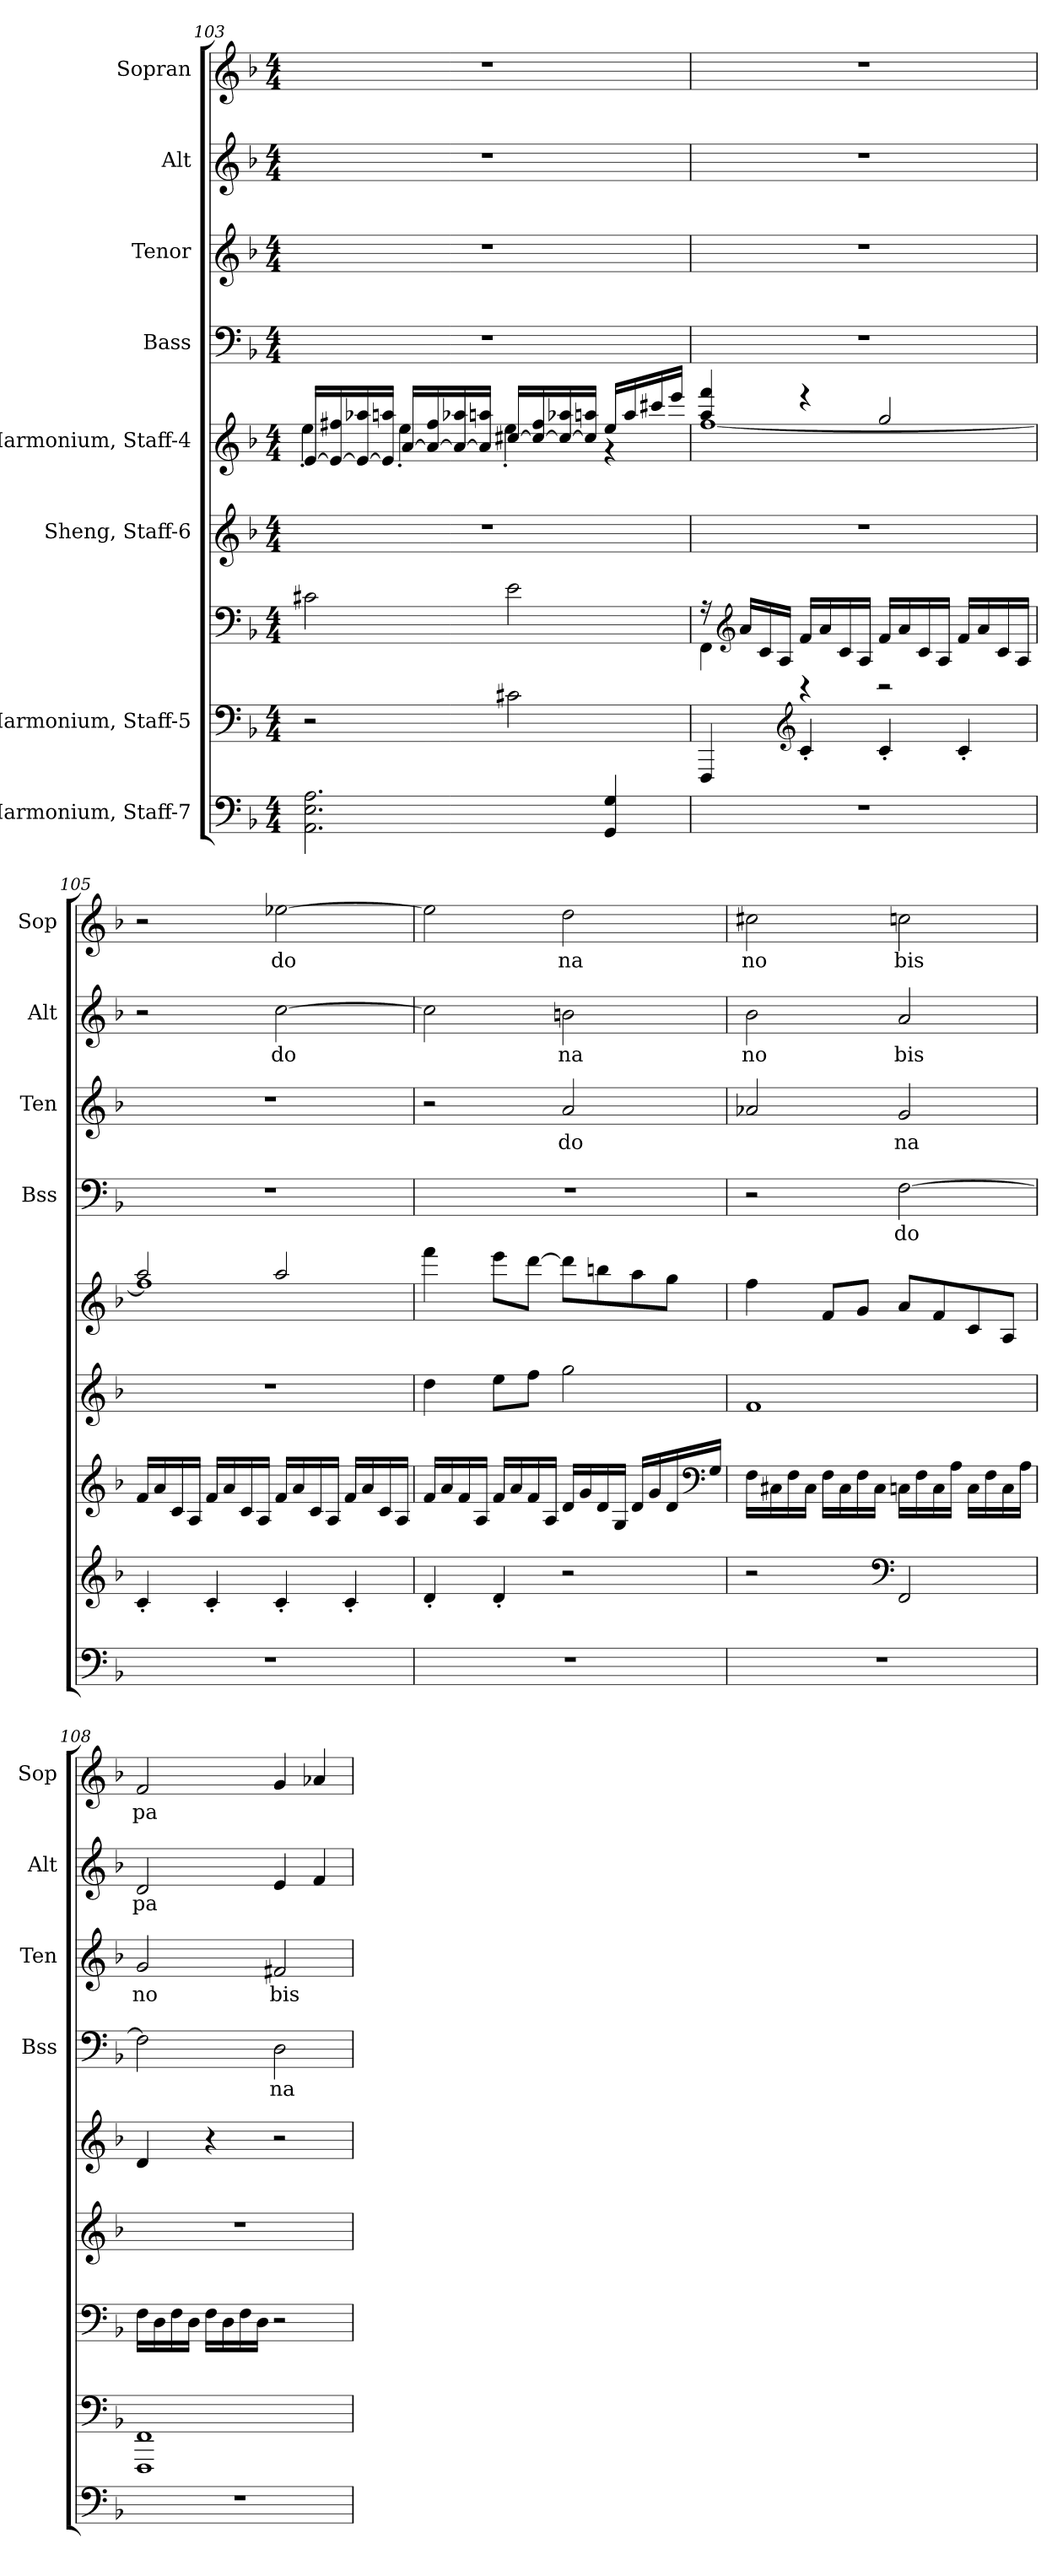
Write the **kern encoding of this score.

**kern	**kern	**kern	**kern	**kern	**kern	**text	**kern	**text	**kern	**text	**kern	**text
*part8	*part7	*part7	*part6	*part5	*part4	*part4	*part3	*part3	*part2	*part2	*part1	*part1
*staff9	*staff8	*staff7	*staff6	*staff5	*staff4	*staff4	*staff3	*staff3	*staff2	*staff2	*staff1	*staff1
*I"Harmonium, Staff-7	*I"Harmonium, Staff-5	*	*I"Sheng, Staff-6	*I"Harmonium, Staff-4	*I"Bass	*	*I"Tenor	*	*I"Alt	*	*I"Sopran	*
*	*	*	*	*	*I'Bss	*	*I'Ten	*	*I'Alt	*	*I'Sop	*
*clefF4	*clefF4	*clefF4	*clefG2	*clefG2	*clefF4	*	*clefG2	*	*clefG2	*	*clefG2	*
*	*	*	*	*	*	*	*ITrd4c7	*	*	*	*ITrd2c3	*
*k[b-]	*k[b-]	*k[b-]	*k[b-]	*k[b-]	*k[b-]	*	*k[b-e-]	*	*k[b-]	*	*k[f#c#]	*
*M4/4	*M4/4	*M4/4	*M4/4	*M4/4	*M4/4	*	*M4/4	*	*M4/4	*	*M4/4	*
=103	=103	=103	=103	=103	=103	=103	=103	=103	=103	=103	=103	=103
*	*	*	*	*^	*	*	*	*	*	*	*	*
2.AA\ 2.E\ 2.A\	2r	2c#X\	1r	[16e/LL	4ee'\	1r	.	1r	.	1r	.	1r	.
.	.	.	.	16e/_ 16ff#X/	.	.	.	.	.	.	.	.	.
.	.	.	.	16e/_ 16aa-X/	.	.	.	.	.	.	.	.	.
.	.	.	.	16e/] 16aan/JJ	.	.	.	.	.	.	.	.	.
.	.	.	.	[16a/LL	4ee'\	.	.	.	.	.	.	.	.
.	.	.	.	16a/_ 16ff#/	.	.	.	.	.	.	.	.	.
.	.	.	.	16a/_ 16aa-X/	.	.	.	.	.	.	.	.	.
.	.	.	.	16a/] 16aan/JJ	.	.	.	.	.	.	.	.	.
.	2c#X\	2e\	.	[16cc#X/LL	4ee'\	.	.	.	.	.	.	.	.
.	.	.	.	16cc#/_ 16ff#/	.	.	.	.	.	.	.	.	.
.	.	.	.	16cc#/_ 16aa-X/	.	.	.	.	.	.	.	.	.
.	.	.	.	16cc#/] 16aan/JJ	.	.	.	.	.	.	.	.	.
4GG/ 4G/	.	.	.	16ee/LL	4r	.	.	.	.	.	.	.	.
.	.	.	.	16aa/	.	.	.	.	.	.	.	.	.
.	.	.	.	16ccc#X/	.	.	.	.	.	.	.	.	.
.	.	.	.	16eee/JJ	.	.	.	.	.	.	.	.	.
!!LO:PB:g=z
=104	=104	=104	=104	=104	=104	=104	=104	=104	=104	=104	=104	=104	=104
*	*	*^	*	*	*	*	*	*	*	*	*	*	*
1r	4FFF/	16r	4FF\	1r	4aa/ 4fff/	[1ff	1r	.	1r	.	1r	.	1r	.
*	*	*clefG2	*	*	*	*	*	*	*	*	*	*	*	*
.	.	16a/LL	.	.	.	.	.	.	.	.	.	.	.	.
.	.	16c/	.	.	.	.	.	.	.	.	.	.	.	.
.	.	16A/JJ	.	.	.	.	.	.	.	.	.	.	.	.
*	*clefG2	*	*	*	*	*	*	*	*	*	*	*	*	*
.	4c'/	16f/LL	4r	.	4r	.	.	.	.	.	.	.	.	.
.	.	16a/	.	.	.	.	.	.	.	.	.	.	.	.
.	.	16c/	.	.	.	.	.	.	.	.	.	.	.	.
.	.	16A/JJ	.	.	.	.	.	.	.	.	.	.	.	.
.	4c'/	16f/LL	2r	.	2gg/	.	.	.	.	.	.	.	.	.
.	.	16a/	.	.	.	.	.	.	.	.	.	.	.	.
.	.	16c/	.	.	.	.	.	.	.	.	.	.	.	.
.	.	16A/JJ	.	.	.	.	.	.	.	.	.	.	.	.
.	4c'/	16f/LL	.	.	.	.	.	.	.	.	.	.	.	.
.	.	16a/	.	.	.	.	.	.	.	.	.	.	.	.
.	.	16c/	.	.	.	.	.	.	.	.	.	.	.	.
.	.	16A/JJ	.	.	.	.	.	.	.	.	.	.	.	.
*	*	*v	*v	*	*	*	*	*	*	*	*	*	*	*
=105	=105	=105	=105	=105	=105	=105	=105	=105	=105	=105	=105	=105	=105
1r	4c'/	16f/LL	1r	2aa/	1ff]	1r	.	1r	.	2r	.	2r	.
.	.	16a/	.	.	.	.	.	.	.	.	.	.	.
.	.	16c/	.	.	.	.	.	.	.	.	.	.	.
.	.	16A/JJ	.	.	.	.	.	.	.	.	.	.	.
.	4c'/	16f/LL	.	.	.	.	.	.	.	.	.	.	.
.	.	16a/	.	.	.	.	.	.	.	.	.	.	.
.	.	16c/	.	.	.	.	.	.	.	.	.	.	.
.	.	16A/JJ	.	.	.	.	.	.	.	.	.	.	.
.	4c'/	16f/LL	.	2aa/	.	.	.	.	.	[2cc\	do	[2ccn\	do
.	.	16a/	.	.	.	.	.	.	.	.	.	.	.
.	.	16c/	.	.	.	.	.	.	.	.	.	.	.
.	.	16A/JJ	.	.	.	.	.	.	.	.	.	.	.
.	4c'/	16f/LL	.	.	.	.	.	.	.	.	.	.	.
.	.	16a/	.	.	.	.	.	.	.	.	.	.	.
.	.	16c/	.	.	.	.	.	.	.	.	.	.	.
.	.	16A/JJ	.	.	.	.	.	.	.	.	.	.	.
*	*	*	*	*v	*v	*	*	*	*	*	*	*	*
!!LO:PB:g=z
=106	=106	=106	=106	=106	=106	=106	=106	=106	=106	=106	=106	=106
1r	4d'/	16f/LL	4dd\	4fff\	1r	.	2r	.	2cc\]	.	2cc\]	.
.	.	16a/	.	.	.	.	.	.	.	.	.	.
.	.	16f/	.	.	.	.	.	.	.	.	.	.
.	.	16A/JJ	.	.	.	.	.	.	.	.	.	.
.	4d'/	16f/LL	8ee\L	8eee\L	.	.	.	.	.	.	.	.
.	.	16a/	.	.	.	.	.	.	.	.	.	.
.	.	16f/	8ff\J	[8ddd\J	.	.	.	.	.	.	.	.
.	.	16A/JJ	.	.	.	.	.	.	.	.	.	.
.	2r	16d/LL	2gg\	8ddd\L]	.	.	2d/	do	2bn\	na	2b\	na
.	.	16g/	.	.	.	.	.	.	.	.	.	.
.	.	16d/	.	8bbn\	.	.	.	.	.	.	.	.
.	.	16G/JJ	.	.	.	.	.	.	.	.	.	.
.	.	16d/LL	.	8aa\	.	.	.	.	.	.	.	.
.	.	16g/	.	.	.	.	.	.	.	.	.	.
.	.	16d/	.	8gg\J	.	.	.	.	.	.	.	.
*	*	*clefF4	*	*	*	*	*	*	*	*	*	*
.	.	16G/JJ	.	.	.	.	.	.	.	.	.	.
=107	=107	=107	=107	=107	=107	=107	=107	=107	=107	=107	=107	=107
1r	2r	16F\LL	1f	4ff\	2r	.	2d-X/	.	2b-\	no	2a#X\	no
.	.	16C#X\	.	.	.	.	.	.	.	.	.	.
.	.	16F\	.	.	.	.	.	.	.	.	.	.
.	.	16C#\JJ	.	.	.	.	.	.	.	.	.	.
.	.	16F\LL	.	8f/L	.	.	.	.	.	.	.	.
.	.	16C#\	.	.	.	.	.	.	.	.	.	.
.	.	16F\	.	8g/J	.	.	.	.	.	.	.	.
.	.	16C#\JJ	.	.	.	.	.	.	.	.	.	.
*	*clefF4	*	*	*	*	*	*	*	*	*	*	*
.	2FF/	16Cn\LL	.	8a/L	[2F\	do	2c/	na	2a/	bis	2an\	bis
.	.	16F\	.	.	.	.	.	.	.	.	.	.
.	.	16C\	.	8f/	.	.	.	.	.	.	.	.
.	.	16A\JJ	.	.	.	.	.	.	.	.	.	.
.	.	16C\LL	.	8c/	.	.	.	.	.	.	.	.
.	.	16F\	.	.	.	.	.	.	.	.	.	.
.	.	16C\	.	8A/J	.	.	.	.	.	.	.	.
.	.	16A\JJ	.	.	.	.	.	.	.	.	.	.
!!LO:PB:g=z
=108	=108	=108	=108	=108	=108	=108	=108	=108	=108	=108	=108	=108
1r	1FFF 1FF	16F\LL	1r	4d/	2F\]	.	2c/	no	2d/	pa	2d/	pa
.	.	16D\	.	.	.	.	.	.	.	.	.	.
.	.	16F\	.	.	.	.	.	.	.	.	.	.
.	.	16D\JJ	.	.	.	.	.	.	.	.	.	.
.	.	16F\LL	.	4r	.	.	.	.	.	.	.	.
.	.	16D\	.	.	.	.	.	.	.	.	.	.
.	.	16F\	.	.	.	.	.	.	.	.	.	.
.	.	16D\JJ	.	.	.	.	.	.	.	.	.	.
.	.	2r	.	2r	2D\	na	2Bn/	bis	4e/	.	4e/	.
.	.	.	.	.	.	.	.	.	4f/	.	4fn/	.
=	=	=	=	=	=	=	=	=	=	=	=	=
*-	*-	*-	*-	*-	*-	*-	*-	*-	*-	*-	*-	*-
